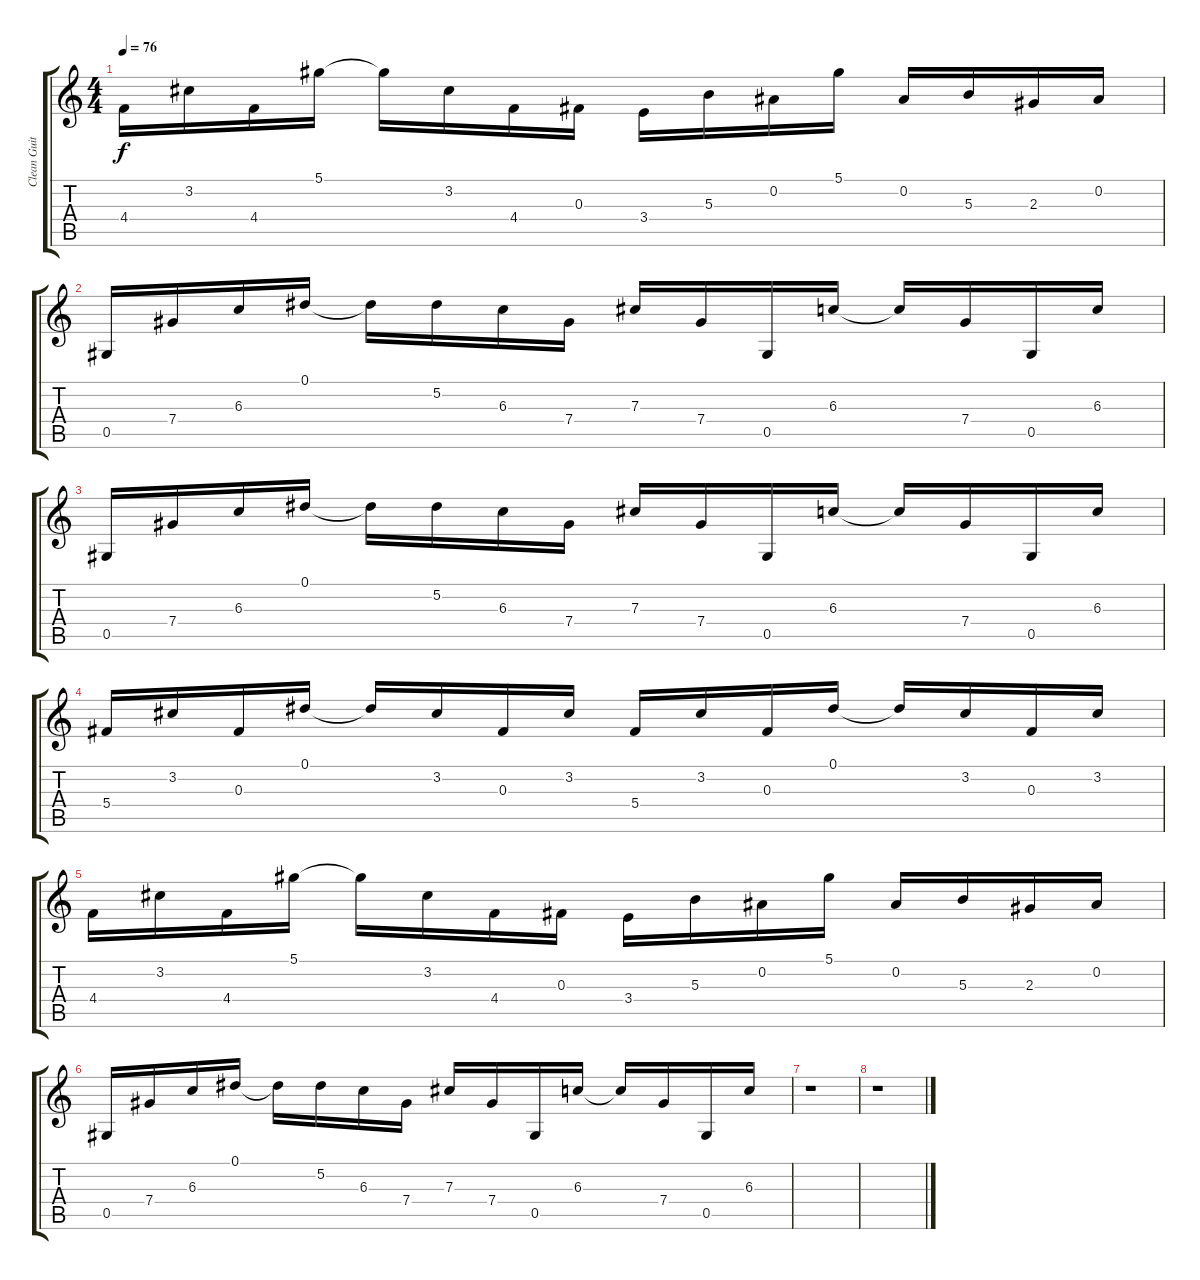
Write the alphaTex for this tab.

\track ("Clean Guitar 2" "Clean Guit") {instrument electricguitarclean}
\staff {score tabs}
\tuning (Eb4 Bb3 Gb3 Db3 Ab2 Eb2) {hide}
\ts (4 4)
\tempo 76
\clef g2
\ks c
4.4.16{dy f} 3.2.16 4.4.16 5.1.16 5.1{t}.16 3.2.16 4.4.16 0.3.16 3.4.16 5.3.16 0.2.16 5.1.16 0.2.16 5.3.16 2.3.16 0.2.16 |
0.5.16 7.4.16 6.3.16 0.1.16 0.1{t}.16 5.2.16 6.3.16 7.4.16 7.3.16 7.4.16 0.5.16 6.3.16 6.3{t}.16 7.4.16 0.5.16 6.3.16 |
0.5.16 7.4.16 6.3.16 0.1.16 0.1{t}.16 5.2.16 6.3.16 7.4.16 7.3.16 7.4.16 0.5.16 6.3.16 6.3{t}.16 7.4.16 0.5.16 6.3.16 |
5.4.16 3.2.16 0.3.16 0.1.16 0.1{t}.16 3.2.16 0.3.16 3.2.16 5.4.16 3.2.16 0.3.16 0.1.16 0.1{t}.16 3.2.16 0.3.16 3.2.16 |
4.4.16 3.2.16 4.4.16 5.1.16 5.1{t}.16 3.2.16 4.4.16 0.3.16 3.4.16 5.3.16 0.2.16 5.1.16 0.2.16 5.3.16 2.3.16 0.2.16 |
0.5.16 7.4.16 6.3.16 0.1.16 0.1{t}.16 5.2.16 6.3.16 7.4.16 7.3.16 7.4.16 0.5.16 6.3.16 6.3{t}.16 7.4.16 0.5.16 6.3.16 |
r.1 |
r.1
